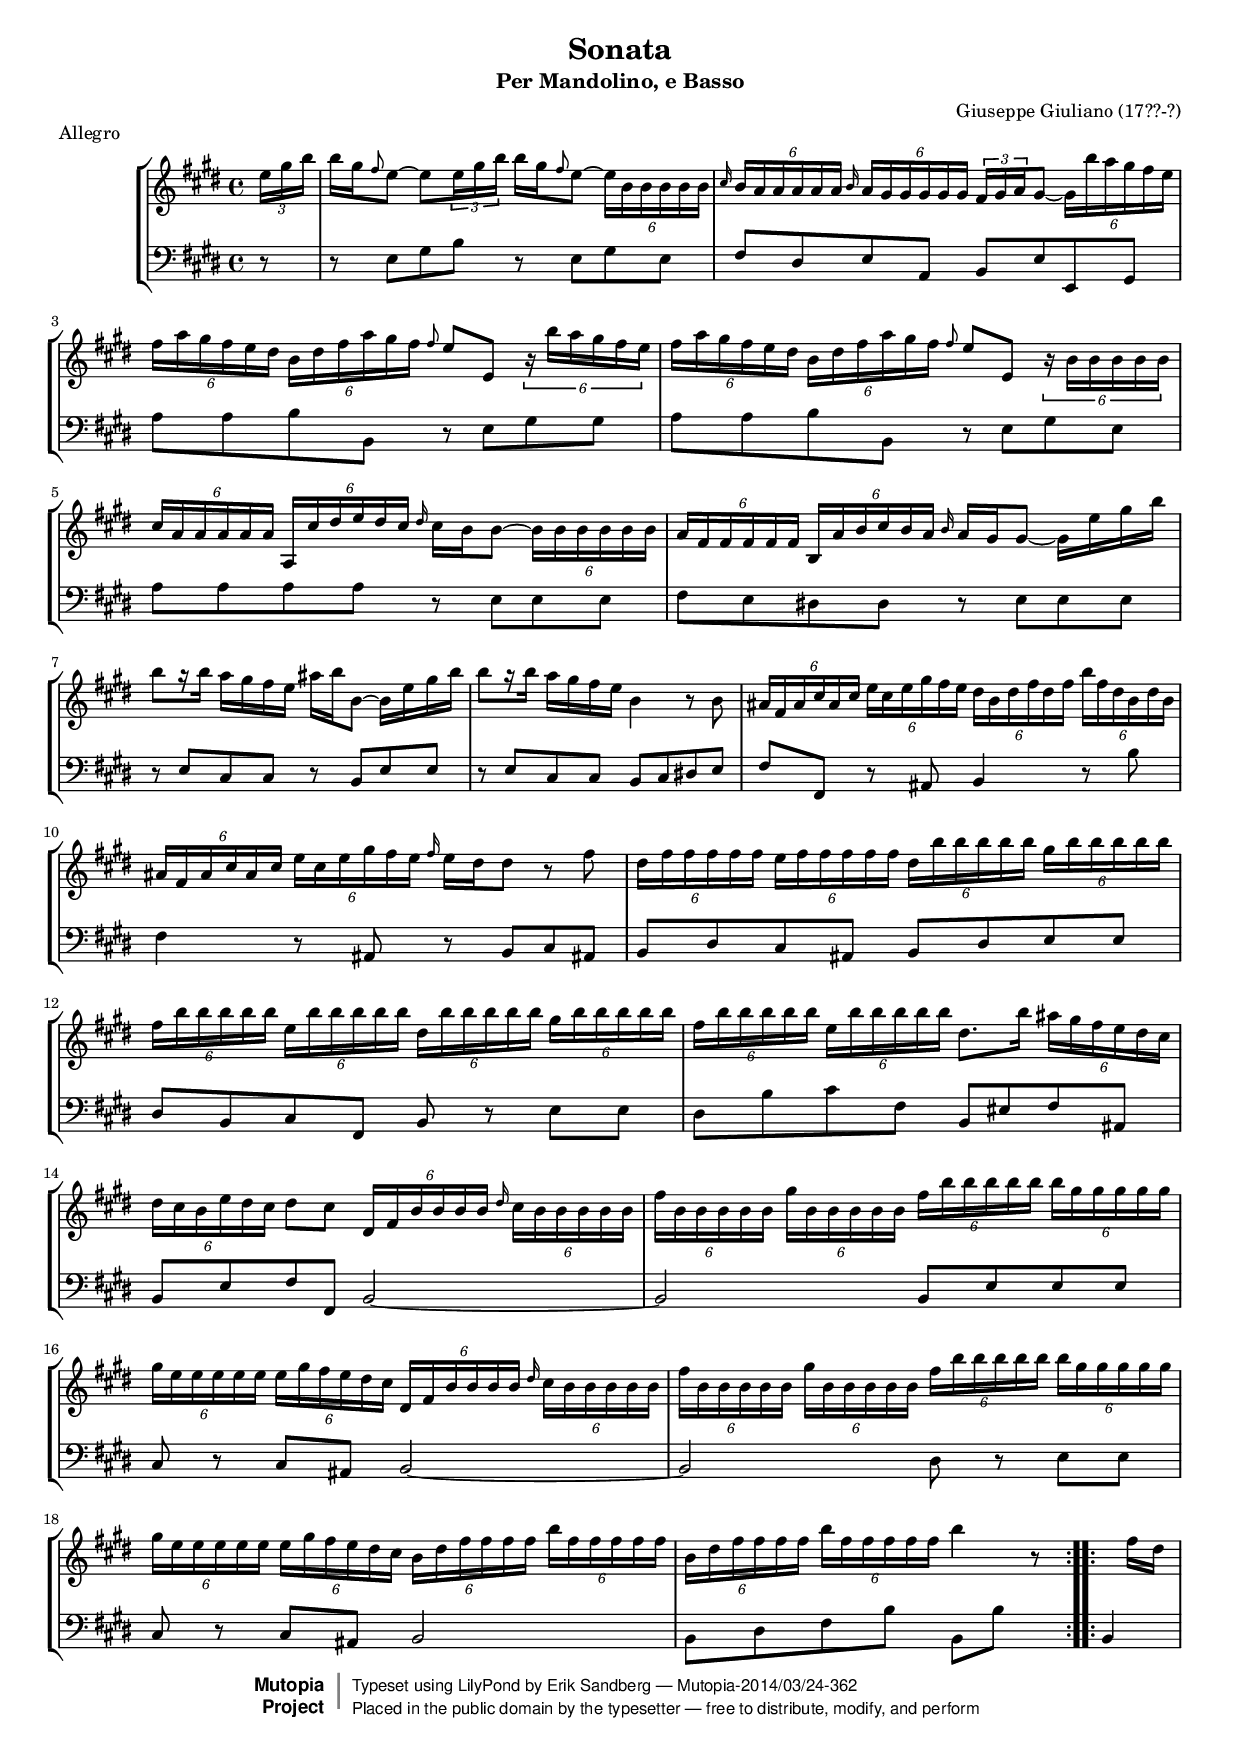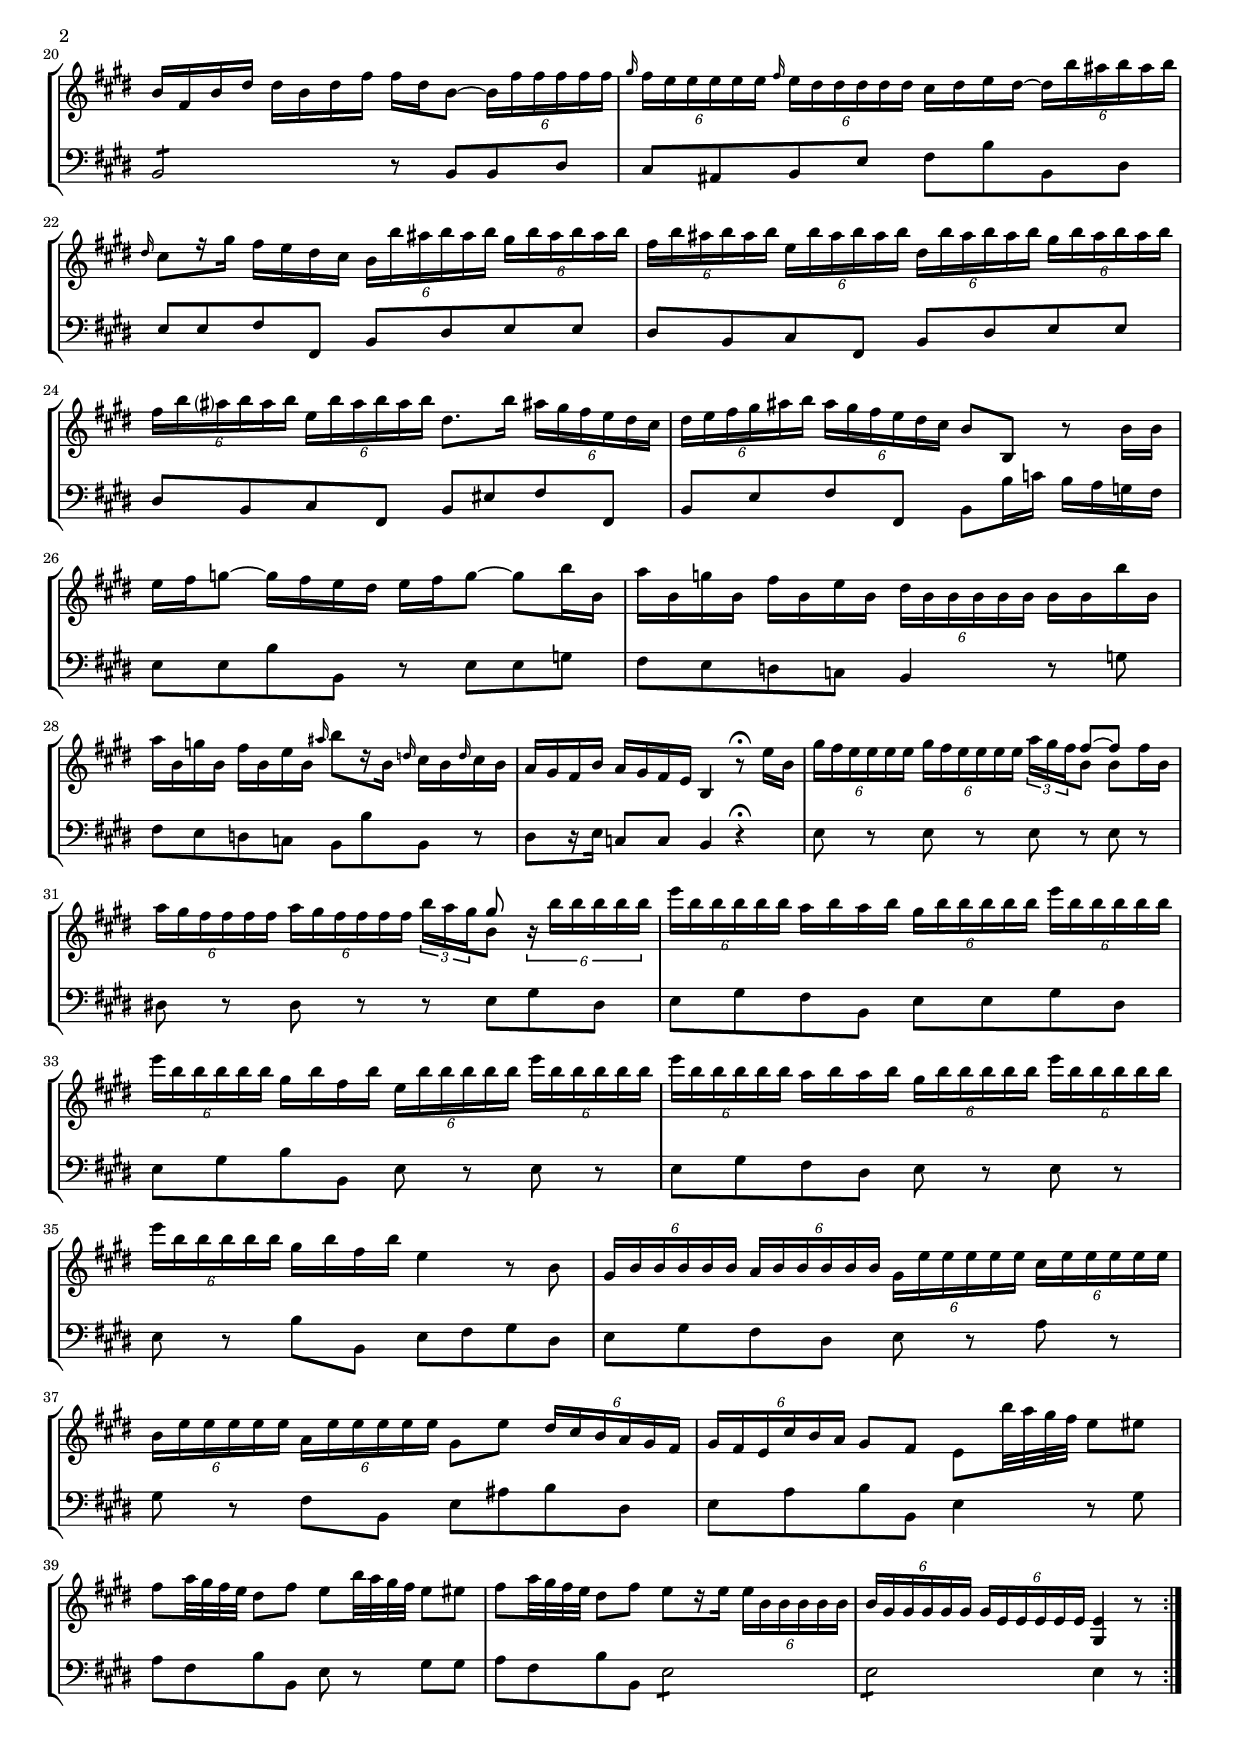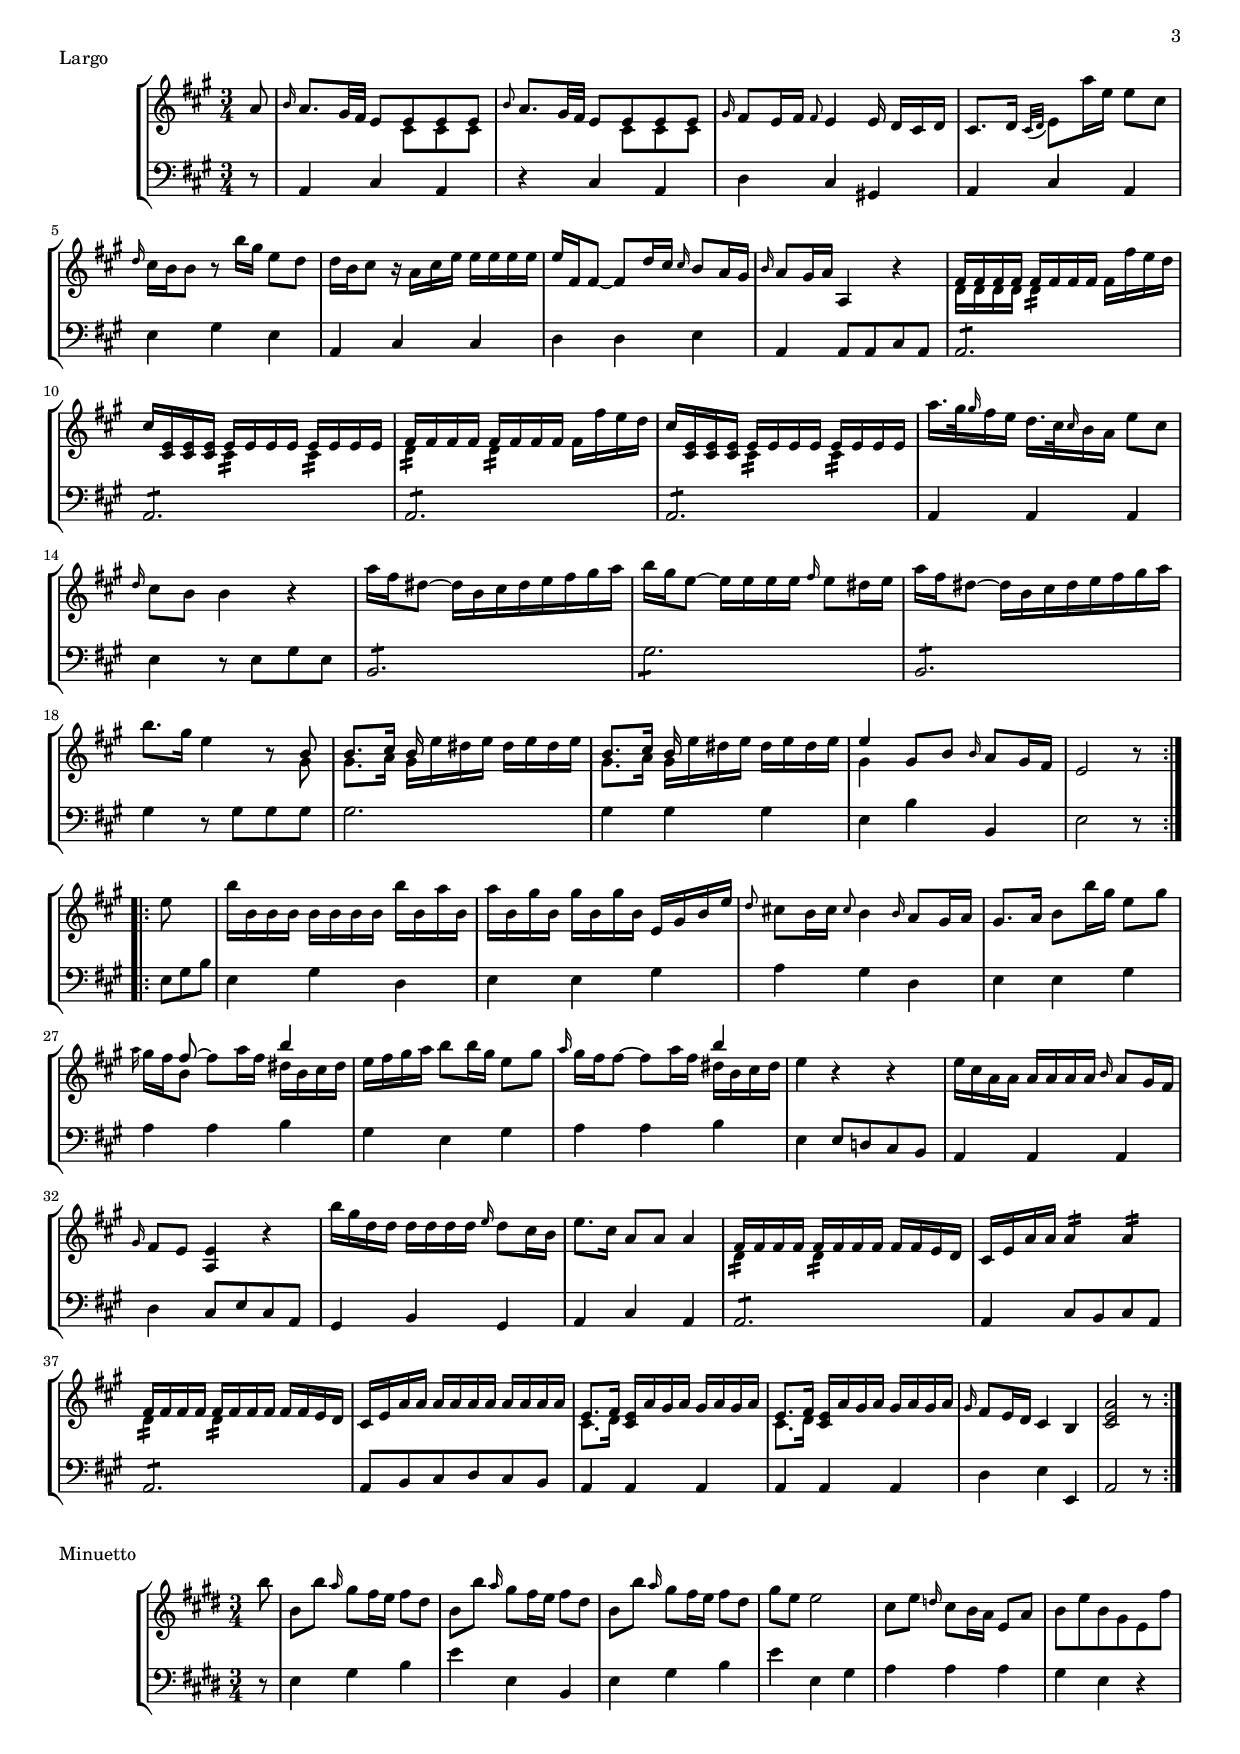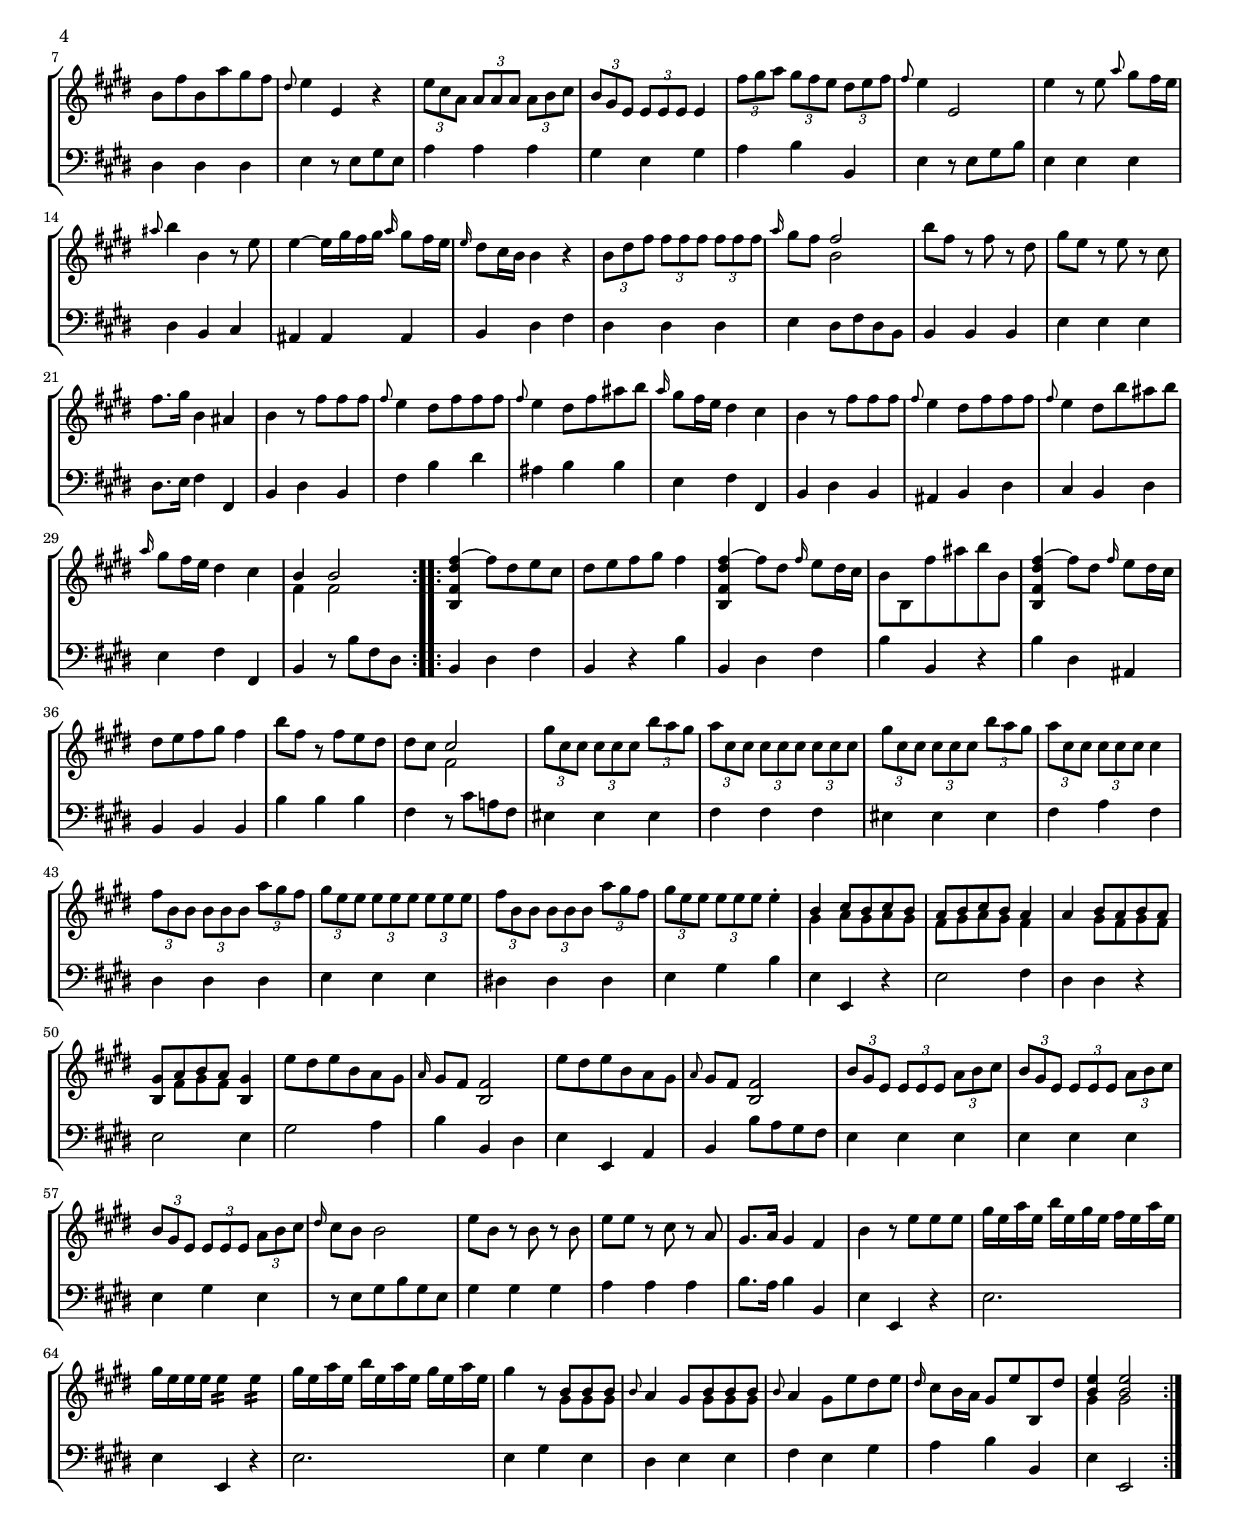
\version "2.18.0"

Instrument = ""
\version "2.18.0"

\header {
  title = "Sonata"
  subtitle = "Per Mandolino, e Basso"
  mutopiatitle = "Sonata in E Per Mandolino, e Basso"
  composer = "Giuseppe Giuliano (17??-?)"
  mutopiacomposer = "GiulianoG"
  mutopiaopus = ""
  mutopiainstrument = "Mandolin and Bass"
  date = "18th C."
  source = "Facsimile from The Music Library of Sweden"
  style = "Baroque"
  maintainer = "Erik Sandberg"
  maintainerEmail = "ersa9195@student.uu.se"

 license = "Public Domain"
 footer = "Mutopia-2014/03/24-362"
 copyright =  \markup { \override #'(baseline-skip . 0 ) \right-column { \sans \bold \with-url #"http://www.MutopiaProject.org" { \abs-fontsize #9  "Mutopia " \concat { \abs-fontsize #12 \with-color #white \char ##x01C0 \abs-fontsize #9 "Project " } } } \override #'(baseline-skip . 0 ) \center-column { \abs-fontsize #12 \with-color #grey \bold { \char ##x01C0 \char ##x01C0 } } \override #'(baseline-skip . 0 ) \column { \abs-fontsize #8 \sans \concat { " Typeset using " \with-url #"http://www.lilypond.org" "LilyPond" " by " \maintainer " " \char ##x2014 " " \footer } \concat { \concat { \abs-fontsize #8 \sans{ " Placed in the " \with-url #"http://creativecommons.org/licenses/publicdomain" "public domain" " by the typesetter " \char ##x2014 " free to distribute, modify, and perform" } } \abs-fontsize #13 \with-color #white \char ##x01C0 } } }
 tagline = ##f
}


#(set-global-staff-size 16)

\version "2.18.0"

IMand =  \relative c'' {
  \clef "treble"
  \key e\major
  \time 4/4

  \set Staff.tupletSpannerDuration = #(ly:make-moment 1/4)


  \repeat "volta" 2 {
  \partial 8 \tuplet 3/2 {e16 gis b} |
  %1 page 1
  b gis \grace fis8 e~ e \tuplet 3/2 {e16 gis b}
    b gis \grace fis8 e~ \tuplet 6/4 {e16 b b b b b} |
  %2
  \grace cis \tuplet 6/4 {b a a a a a} \grace b
    \tuplet 6/4 {a gis gis gis gis gis} \tuplet 3/2 {fis gis a} gis8 ~
    \tuplet 6/4 {gis16 b' a gis fis e |
  %3
  fis a gis fis e dis b dis fis a gis fis} \grace fis8 e e,
    \tuplet 6/4 {r16 b'' a gis fis e |
  %4
  fis a gis fis e dis b dis fis a gis fis} \grace fis8 e e,
    \tuplet 6/4 {r16 b' b b b b |
  %5
  cis a a a a a a, cis' dis e dis cis} \grace dis cis b b8 ~
    \tuplet 6/4 {b16 b b b b b |
  %6
  a fis fis fis fis fis b, a' b cis b a} \grace b a gis gis8~
    gis16 e' gis b |
  %7
    b8[ r16 b16] a gis fis e ais b b,8 ~ b16 e gis b |
  %8
    b8[ r16 b16] a gis fis e b4 r8 b |
  %9
  \tuplet 6/4 {ais16 fis ais cis ais cis e cis e gis fis e
    dis b dis fis dis fis b fis dis b dis b |
  %10
  ais fis ais cis ais cis e cis e gis fis e}
    \grace fis e dis dis8 r fis |
  %11
  \tuplet 6/4 {dis16 fis fis fis fis fis e fis fis fis fis fis
    dis b' b b b b gis b b b b b |
  %12
  fis b b b b b e, b' b b b b dis, b' b b b b gis b b b b b |
  %13
  fis b b b b b e, b' b b b b} dis,8. b'16 \tuplet 6/4 {ais gis fis e dis cis |
  %14
  dis cis b e dis cis} dis8 cis \tuplet 6/4 {dis,16 fis b b b b}
    \grace dis \tuplet 6/4 {cis b b b b b |
  %15
  fis' b, b b b b gis' b, b b b b fis' b b b b b b gis gis gis gis gis |
  %16
  gis e e e e e e gis fis e dis cis dis, fis b b b b}
    \grace dis \tuplet 6/4 {cis b b b b b |
  %17
  fis' b, b b b b gis' b, b b b b fis' b b b b b b gis gis gis gis gis |
  %18 page 3
  gis e e e e e e gis fis e dis cis b dis fis fis fis fis b fis fis fis fis fis |
  %19 Note: The repeat bar is placed differently in mandolin and basso parts, I chose to leave the interpretation to the interpret.
  b, dis fis fis fis fis b fis fis fis fis fis} b4 r8
  }

  \repeat "volta" 2 {
  \set Score.measurePosition = #(ly:make-moment 3/4)
  s8 fis16 dis |
  %20
  b fis b dis dis b dis fis fis dis b8 ~ \tuplet 6/4 {b16 fis' fis fis fis fis} |
  %21
  \grace gis16 \tuplet 6/4 {fis e e e e e} \grace fis16 \tuplet 6/4 {e dis dis dis dis dis} cis dis e dis ~
    \tuplet 6/4 {dis16 b' ais b ais b} |
  %22
  \grace dis,   cis8[ r16 gis'] fis e dis cis
    \tuplet 6/4 {b b' ais b ais b gis b ais b ais b |
  %23
  fis b ais b ais b e, b' ais b ais b dis, b' ais b ais b gis b ais b ais b |
  %24
  fis b ais? b ais b e, b' ais b ais b} dis,8. b'16
    \tuplet 6/4 {ais! gis fis e dis cis |
  %25
  dis e fis gis ais b ais gis fis e dis cis} b8 b, r b'16 b |
  %26
  e fis g8 ~ g16 fis e dis e fis g8 ~ g b16 b, |
  %27
  a' b, g' b, fis' b, e b \tuplet 6/4 {dis b b b b b} b b b' b, |
  %28 Note: the grace ais is unclearly written and could be a gis.
  a' b, g' b, fis' b, e b \grace ais'   b8[ r16 b,]
    \grace d cis b \grace d cis b |
  %29
  a gis fis b a gis fis e b4 r8^\fermata e'16 b |
  %30
  \tuplet 6/4 {gis' fis e e e e gis fis e e e e}
    <<{s8 fis~fis s} \\ {\tuplet 3/2 {a16 gis fis} b,8 b fis'16 b,}>> |
  %31
  \tuplet 6/4 {a' gis fis fis fis fis a gis fis fis fis fis}
    <<{s8 gis} \\ {\tuplet 3/2 {b16 a gis} b,8}>> \tuplet 6/4 {r16 b' b b b b |
  %32
  e b b b b b} a b a b \tuplet 6/4 {gis b b b b b e b b b b b |
  e b b b b b} gis b fis b \tuplet 6/4 {e, b' b b b b e b b b b b |
  e b b b b b} a b a b \tuplet 6/4 {gis b b b b b e b b b b b |
  e b b b b b} gis b fis b e,4 r8 b |
  %36
  \tuplet 6/4 {gis16 b b b b b a b b b b b gis e' e e e e cis e e e e e |  
  %37
  b e e e e e a, e' e e e e} gis,8 e' \tuplet 6/4 {dis16 cis b a gis fis |
  %38
  gis fis e cis' b a} gis8 fis e b''32 a gis fis e8 eis |
  %39
  fis a32 gis fis e dis8 fis e b'32 a gis fis e8 eis |
  fis a32 gis fis e dis8 fis   e[ r16 e] \tuplet 6/4 {e b b b b b |
  %41
  b gis gis gis gis gis gis e e e e e} <e gis,>4 r8
  }
}

\version "2.18.0"

IIMand =  \relative c'' {
  \clef "treble"
  \key a\major
  \time 3/4

  \set Staff.tupletSpannerDuration = #(ly:make-moment 1/4)

  \repeat "volta" 2 {
  \partial 8 a |
  %1 page 4
  \grace b16 a8. gis32 fis <<{e8 e e e} \\ {s cis cis cis}>> |
  \grace b'8 a8. gis32 fis <<{e8 e e e} \\ {s cis cis cis}>> |
  %3
  \grace gis'16 fis8 e16 fis
    \grace fis8 e4 e16   d[ cis d] |
  %4
  cis8. d16 \appoggiatura {cis32[  d]} e8 a'16 e e8 cis |
  %5
  \grace d16 cis b b8 r b'16 gis e8 d |
  %6 
  d16 b cis8 r16 a cis e e e e e |
  %7
  e16 fis, fis8 ~ fis d'16 cis \grace cis b8 a16 gis |
  %8
  \grace b a8 gis16 a a,4 r |
  %9
  <<{fis'16 fis fis fis fis fis fis fis} \\ {d d d d d4:16}>> fis16 fis' e d |
  %10 Note: the cis4: notes in bars 10,11,12 were written without stems, 4:16 assumed.
  <<{cis e, e e} {s cis cis cis}>> <<{e e e e e e e e} \\ {cis4:16 cis:}>> |
  <<{fis16 fis fis fis fis fis fis fis} \\ {d4:16 d:}>> fis16 fis' e d |
  <<{cis e, e e} {s cis cis cis}>> <<{e e e e e e e e} \\ {cis4:16 cis:}>> |
  %13
  a''16. gis32 \grace gis16 fis e
    d16. cis32 \grace cis16 b a e'8 cis |
  \grace d16 cis8 b b4 r |
  %15
  a'16 fis dis8~   dis16[ b cis dis e fis gis a] |
  b16 gis e8 ~ e16 e e e \grace fis16 e8 dis16 e |
  a16 fis dis8~   dis16[ b cis dis e fis gis a] |
  %18
  b8. gis16 e4 r8 <<b \\ gis>> |
  %19
  <<{b8. cis16 b} \\ {gis8. a16 gis e' dis e}>> dis e dis e |
  <<{b8. cis16 b} \\ {gis8. a16 gis e' dis e}>> dis e dis e |
  %21 page 5
  <<e4 \\ gis,>> gis8 b \grace b16 a8 gis16 fis |
  %22
  e2 r8
  }

  \repeat "volta" 2 {
  e'8 |
  %23
  b'16 b, b b b b b b b' b, a' b, |
  %24
  a' b, gis' b, gis' b, gis' b, e, gis b e |
  %25
  \grace d8 cis! b16 cis \grace cis8 b4
    \grace b16 a8 gis16 a |
  %26
  gis8. a16 b8 b'16 gis e8 gis |
  %27
  <<{s8 fis~ \oneVoice fis8 a16 fis} \\ {\grace a16 gis fis b,8}>>
    <<b'4 \\ {dis,16 b cis dis}>> |
  %28
  e16 fis gis a b8 b16 gis e8 gis |
  %29
  \grace a16 gis fis fis8~ fis8 a16 fis
    <<b4 \\ {dis,16 b cis dis}>> |
  %30
  e4 r r |
  e16 cis a a a a a a \grace b a8 gis16 fis |
  \grace gis16 fis8 e <e a,>4 r |
  %33
  b''16 gis d d d d d d \grace e d8 cis16 b |
  e8. cis16 a8 a a4 |
  %35 Note: the 4:16 notes in bars 35,37 were written without stems, 4:16 assumed.
  <<{fis16 fis fis fis fis fis fis fis} \\ {d4:16 d:}>> fis16 fis e d |
  %36
  cis16 e a a a4:16 a: |
  %27
  <<{fis16 fis fis fis fis fis fis fis} \\ {d4:16 d:}>> fis16 fis e d |
  %38
  cis16 e a a a a a a a a a a |
  %39
  <<{e8. fis16} \\ {cis8. d16}>> <e cis> a gis a gis a gis a | 
  <<{e8. fis16} \\ {cis8. d16}>> <e cis> a gis a gis a gis a |
  %41
  \grace gis16 fis8 e16 d cis4 b |
  %42
  <a' e cis>2 r8
  }
}

\version "2.18.0"

IIIMand =  \relative c''' {
  \clef "treble"
  \key e\major
  \time 3/4

  \set Staff.tupletSpannerDuration = #(ly:make-moment 1/4)


  \repeat "volta" 2 {
  \partial 8 b8 |
  %1 page 6
  b, b' \grace a16   gis8[ fis16 e] fis8 dis |
  b b' \grace a16   gis8[ fis16 e] fis8 dis |
  b b' \grace a16   gis8[ fis16 e] fis8 dis |
  gis e e2 |
  %5
  cis8 e \grace d16   cis8[ b16 a] e8 a |
  b e b gis e fis' |
  b, fis' b, a' gis fis |
  \grace dis8 e4 e, r |
  %9
  \tuplet 3/2 {e'8 cis a a a a a b cis |
  b gis e e e e} e4 |
  %11
  \tuplet 3/2 {fis'8 gis a gis fis e dis e fis} |
  \grace fis8 e4 e,2 |
  e'4 r8 e \grace a8 gis8 fis16 e |
  %14 Note: The grace note is unclearly written, looks like a bis, but it is musically obvious that it is a ais.
  \grace ais8 b4 b, r8 e |
  e4 ~ e16 gis fis gis \grace a16 gis8 fis16 e |
  \grace e16 dis8 cis16 b b4 r |
  %17
  \tuplet 3/2 {b8 dis fis fis fis fis fis fis fis} |
  \grace a16 gis8 fis <<fis2 \\ b,>> |
  b'8 fis r fis r dis |
  %20
  gis e r e r cis |
  fis8. gis16 b,4 ais |
  b r8   fis'8[ fis fis] |
  %23
  \grace fis8 e4 dis8 fis fis fis |
  \grace fis8 e4 dis8 fis ais b |
  %25
  \grace a16 gis8 fis16 e dis4 cis |
  b4 r8   fis'[ fis fis] |
  \grace fis8 e4 dis8 fis fis fis |
  \grace fis8 e4 dis8 b' ais b |
  \grace a16 gis8 fis16 e dis4 cis |
  %30
  <<{b4 b2} \\ {fis4 fis2}>>
  }
  \repeat "volta" 2 {
  %31
  <fis' dis fis, b,>4 ~ fis8 dis e cis |
  dis e fis gis fis4 |
  <fis dis fis, b,>4 ~ fis8 dis \grace fis16   e8[ dis16 cis] |
  %34 page 7
  b8 b, fis'' ais b b, |
  <fis' dis fis, b,>4 ~ fis8 dis \grace fis16   e8[ dis16 cis] |
  dis8 e fis gis fis4 |
  b8 fis r   fis[ e dis] |
  dis cis <<cis2 \\ fis,>> |
  %39
  \tuplet 3/2 {gis'8 cis, cis cis cis cis b' a gis |
  a cis, cis cis cis cis cis cis cis |
  gis' cis, cis cis cis cis b' a gis |
  a cis, cis cis cis cis} cis4 |
  %43
  \tuplet 3/2 {fis8 b, b b b b a' gis fis |
  gis e e e e e e e e |
  fis b, b b b b a' gis fis |
  gis e e e e e} e4^. |
  %47
  <<{b4 cis8 b cis b} \\ {gis4 a8 gis a gis}>> |
  <<{a8 b cis b a4} \\ {fis8 gis a gis fis4}>> |
  a4 <<{b8 a b a} \\ {gis fis gis fis}>> |
  %50
  <<{<gis b,>[ a b a]} \\ {s   fis[ gis fis]}>> <gis b,>4 |
  e'8 dis e b a gis |
  \grace a16 gis8 fis <fis b,>2 |
  e'8 dis e b a gis |
  \grace a8 gis8 fis <fis b,>2 |
  %53
  \tuplet 3/2 {b8 gis e e e e a b cis |
  b gis e e e e a b cis |
  b gis e e e e a b cis} |
  \grace dis16 cis8 b b2 |
  %57
  e8 b r b r b |
  e e r cis r a |
  gis8. a16 gis4 fis |
  b r8   e[ e e] |
  %61 Note: The fis actually is more close to a gis, so one possibility is that this bar actually should be identical to 63 (i.e., the second gis should be an a)
  gis16 e a e b' e, gis e fis e a e |
  gis e e e e4:16 e: |
  %63
  gis16 e a e b' e, a e gis e a e |
  gis4 r8 << { b,8[ b b]} \\  { gis[ gis gis]}>> |
  \grace b8 a4 <<{gis8 b b b} \\ {s gis[ gis gis]}>> |
  \grace b8 a4 gis8 e' dis e |
  \grace dis16 cis8 b16 a gis8 e' b, dis' |
  <<e4 b \\ gis>> <<e'2 b \\ gis>>  
  }
}

\version "2.18.0"

IBasso =  \relative c {
  \clef "bass"
  \key e\major
  \time 4/4

  \repeat "volta" 2 {
  \partial 8 r8 |
  %1 page 1
  r   e[ gis b] r   e,[ gis e] |
  fis dis e a, b e e, gis |
  a' a b b, r   e[ gis gis] |
  a a b b, r   e[ gis e] |
  %5
  a a a a r   e[ e e] |
  fis e dis! dis r   e[ e e] |
  r   e[ cis cis] r   b[ e e] |
  r   e[ cis cis]   b[ cis dis! e] |
  %9
  fis fis, r ais b4 r8 b' |
  fis4 r8 ais, r   b[ cis ais!] |
  b dis cis ais b dis e e |
  dis b cis fis, b r e e |
  %13
    dis[ b' cis fis,] b, eis fis ais, |
  b e fis fis, b2 ~ |
  b b8 e e e |
  cis r cis ais b2 ~ |
  %17
  b2 dis8 r e e |
  %18 page 2
  cis8 r cis ais b2 |
  b8 dis fis b b, b' s
  }

  \repeat "volta" 2 {
  \set Score.measurePosition = #(ly:make-moment 3/4)
  b,4 |
  %20
  b2:8 r8   b[ b dis] |
  cis ais b e fis b b, dis |
  e[ e fis fis,] b dis e e |
  dis b cis fis, b[ dis e e] |
  %24
  dis[ b cis fis,] b eis fis fis, |
  b e fis fis, b b'16 c b a g fis |
    e8[ e b' b,] r   e[ e g] |
  fis e d c b4 r8 g' |
  %28
  fis e d c b b' b, r |
    dis[ r16 e] c8 c b4 r^\fermata |
  e8 r e r e r e r |
  dis! r dis r r   e[ gis dis] |
  %32
  e gis fis b, e e gis dis |
    e[ gis b b,] e r e r |
  e gis fis dis e r e r |
  e r b' b,   e[ fis gis dis] |
  %36
    e[ gis fis dis] e r a r |
  gis r fis b, e ais b dis, |
  e a b b, e4 r8 gis |
  a fis b b, e r gis gis |
  a fis b b, e2:8 |
  %41
  e: e4 r8
  }
}

\version "2.18.0"

IIBasso =  \relative c {
  \clef "bass"
  \key a\major
  \time 3/4

  \repeat "volta" 2 {
  \partial 8 r |
  %1 page 4
  a4 cis a | r cis a | d cis gis! | a cis a | 
  %5
  e' gis e | a, cis cis | d d e | a,   a8[ a cis a] | a2.:8 |
  %10
  a: | a: | a: | a4 a a | e' r8   e[ gis e] |
  %15
  b2.: | gis': | b,: | gis'4 r8   gis[ gis gis] |
  %19
  gis2. | gis4 gis gis |
  %21 page 5
  e4 b' b, | e2 r8
  }

  %22 Note: These three notes do not make much sense. Up to the reader to interpret.
  \repeat "volta" 2 {
  e8*1/3 gis b |
  %23
  e,4 gis d | e e gis | a gis d | e e gis | a a b |
  %28
  gis e gis | a a b | e,   e8[ d! cis b] | a4 a a | d   cis8[ e cis a] |
  %33
  gis4 b gis | a cis a | a2.:8 | a4   cis8[ b cis a] | a2.: |
  %38
    a8[ b cis d cis b] | a4 a a | a a a | d e e, |
  %42
  a2 r8
  }
}

\version "2.18.0"

IIIBasso =  \relative c {
  \clef "bass"
  \key e\major
  \time 3/4

  \repeat "volta" 2 {
  \partial 8 r8 |
  %1 page 6
  e4 gis b | e e, b | e gis b | e e, gis | a a a |
  %6
  gis e r | dis dis dis | e r8   e[ gis e] | a4 a a |
  %10
  gis e gis | a b b, | e r8   e[ gis b] | e,4 e e | dis b cis |
  %15
  ais ais ais | b dis fis | dis dis dis | e   dis8[ fis dis b] |
  %19
  b4 b b | e e e | dis8. e16 fis4 fis, | b dis b | fis' b dis |
  %24
  ais b b | e, fis fis, | b dis b | ais b dis | cis b dis |
  %29
  e fis fis, | b r8   b'[ fis dis] |
  }

  \repeat "volta" 2 {
  %31
  b4 dis fis | b, r b' | b, dis fis |
  %34 page 7
  b b, r | b' dis, ais | b b b | b' b b | fis r8   cis'[ a! fis] |
  %39
  eis4 eis eis | fis fis fis | eis eis eis | fis a fis | dis dis dis |
  %44
  e e e | dis! dis dis | e gis b | e, e, r | e'2 fis4 | dis dis r |
  %50
  e2 e4 | gis2 a4 | b b, dis | e e, a | b   b'8[ a gis fis] |
  %55
  e4 e e | e e e | e gis e | r8   e[ gis b gis e] | gis4 gis gis |
  %60 
  a a a | b8. a16 b4 b, | e e, r | e'2. | e4 e, r |
  %65
  e'2. | e4 gis e | dis e e | fis e gis | a b b, | e e,2 |
  }
}


\score {
  \context StaffGroup <<
    \context Staff = Mand \IMand
    \context Staff = Basso \IBasso
  >>
  \header {piece = "Allegro"}
  \layout {\context{\Score \override BarNumber.extra-offset = #'(0 . 1)} \context {\Staff \override VerticalAxisGroup.minimum-Y-extent = #'(-4 . 4) }}
  
  \midi {
    \tempo 4 = 60
    }


}

\score {
  \context StaffGroup <<
    \context Staff = Mand \IIMand
    \context Staff = Basso \IIBasso
  >>
  \header {piece = "Largo"}
  \layout {\context{\Score \override BarNumber.extra-offset = #'(0 . 1)} \context {\Staff \override VerticalAxisGroup.minimum-Y-extent = #'(-4 . 4) }}
  
  \midi {
    \tempo 4 = 60
    }


}

\score {
  \context StaffGroup <<
    \context Staff = Mand \IIIMand
    \context Staff = Basso \IIIBasso
  >>
  \header {piece = "Minuetto"}
  \layout {\context{\Score \override BarNumber.extra-offset = #'(0 . 1)} \context {\Staff \override VerticalAxisGroup.minimum-Y-extent = #'(-4 . 4) }}
  
  \midi {
    \tempo 4 = 120
    }


}
